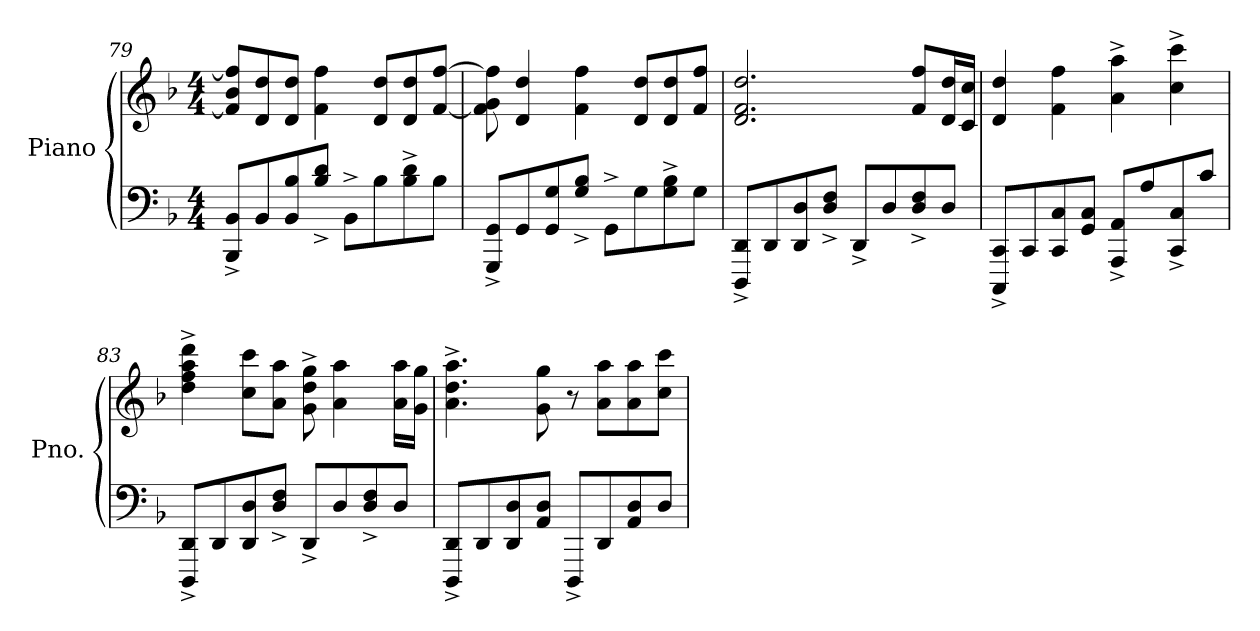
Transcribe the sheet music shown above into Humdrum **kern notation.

**kern	**kern
*part1	*part1
*staff2	*staff1
*I"Piano	*
*I'Pno.	*
*clefF4	*clefG2
*k[b-]	*k[b-]
*M4/4	*M4/4
=79	=79
8BBB-/^ 8BB-/^L	8f/] 8b-/ 8ff/]L
8BB-/	8d/ 8dd/
8BB-/ 8B-/	8d/ 8dd/J
8B-/^ 8d/^J	4f\ 4ff\
8BB-^\L	.
8B-\	8d/ 8dd/L
8B-\^ 8d\^	8d/ 8dd/
8B-\J	[8f/ [8ff/J
=80	=80
8GGG/^ 8GG/^L	8f\] 8g\ 8ff\]
8GG/	4d/ 4dd/
8GG/ 8G/	.
8G/^ 8B-/^J	4f\ 4ff\
8GG^\L	.
8G\	8d/ 8dd/L
8G\^ 8B-\^	8d/ 8dd/
8G\J	8f/ 8ff/J
=81	=81
8DDD/^ 8DD/^L	2.d/ 2.f/ 2.dd/
8DD/	.
8DD/ 8D/	.
8D/^ 8F/^J	.
8DD^/L	.
8D/	.
8D/^ 8F/^	8f/ 8ff/L
8D/J	16d/ 16dd/L
.	16c/ 16cc/JJ
=82	=82
8CCC/^ 8CC/^L	4d/ 4dd/
8CC/	.
8CC/ 8C/	4f\ 4ff\
8GG/ 8C/J	.
8AAA/^ 8AA/^L	4a\^ 4aa\^
8A/	.
8CC/^ 8C/^	4cc\^ 4ccc\^
8c/J	.
!!LO:LB:g=z
=83	=83
8DDD/^ 8DD/^L	4dd\^ 4ff\^ 4aa\^ 4ddd\^
8DD/	.
8DD/ 8D/	8cc\ 8ccc\L
8D/^ 8F/^J	8a\ 8aa\J
8DD^/L	8g\^ 8dd\^ 8gg\^
8D/	4a\ 4aa\
8D/^ 8F/^	.
8D/J	16a\ 16aa\LL
.	16g\ 16gg\JJ
=84	=84
8DDD/^ 8DD/^L	4.a\^ 4.dd\^ 4.aa\^
8DD/	.
8DD/ 8D/	.
8AA/ 8D/J	8g\ 8gg\
8DDD^/L	8r
8DD/	8a\ 8aa\L
8AA/ 8D/	8a\ 8aa\
8D/J	8cc\ 8ccc\J
=	=
*-	*-
